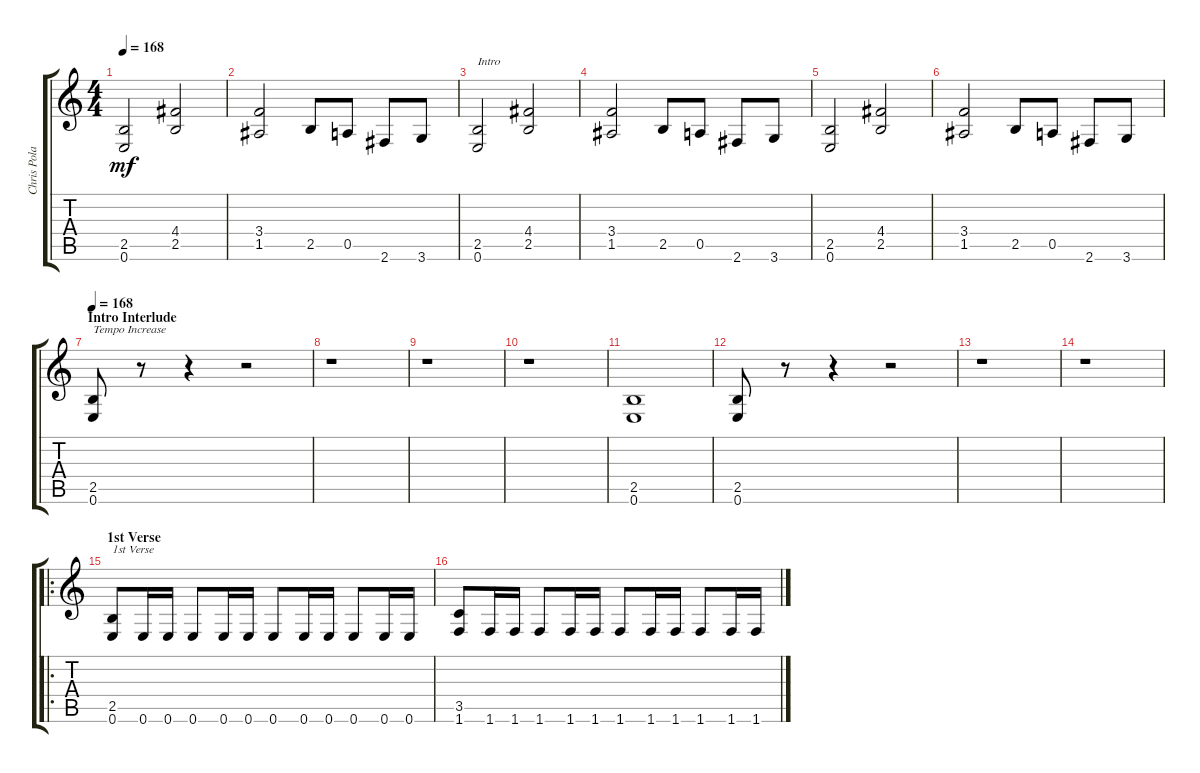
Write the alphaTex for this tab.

\track ("Chris Poland" "Chris Pola") {instrument distortionguitar}
\staff {score tabs}
\tuning (E4 B3 G3 D3 A2 E2) {hide}
\ts (4 4)
\tempo 168
\clef g2
\ks c
(2.5 0.6).2{dy mf} (4.4 2.5).2 |
(3.4 1.5).2 2.5.8 0.5.8 2.6.8 3.6.8 |
(2.5 0.6).2{txt "Intro"} (4.4 2.5).2 |
(3.4 1.5).2 2.5.8 0.5.8 2.6.8 3.6.8 |
(2.5 0.6).2 (4.4 2.5).2 |
(3.4 1.5).2 2.5.8 0.5.8 2.6.8 3.6.8 |
\section ("" "Intro Interlude")
\tempo 168
(2.5 0.6).8{txt "Tempo Increase"} r.8 r.4 r.2 |
r.1 |
r.1 |
r.1 |
(2.5 0.6).1 |
(2.5 0.6).8 r.8 r.4 r.2 |
r.1 |
r.1 |
\ro
\section ("" "1st Verse")
(2.5 0.6).8{txt "1st Verse"} 0.6.16 0.6.16 0.6.8 0.6.16 0.6.16 0.6.8 0.6.16 0.6.16 0.6.8 0.6.16 0.6.16 |
(3.5 1.6).8 1.6.16 1.6.16 1.6.8 1.6.16 1.6.16 1.6.8 1.6.16 1.6.16 1.6.8 1.6.16 1.6.16
